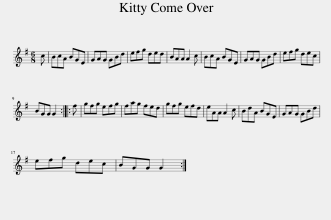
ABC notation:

X:1
L:1/8
M:6/8
I:linebreak $
K:G
V:1 treble
V:1
 c | BcA BGE | GAG GBd | efg ded | BAA A2 c | %5
 BcA BGE | GAG GBd | efg dec |$ BGG G2 :: f | %10
 gfg efg | fag fed | gfg efd | eAA A2 c | BdA BGE | %15
 GAG GBd |$ efg dec | BGG G2 :| %18
